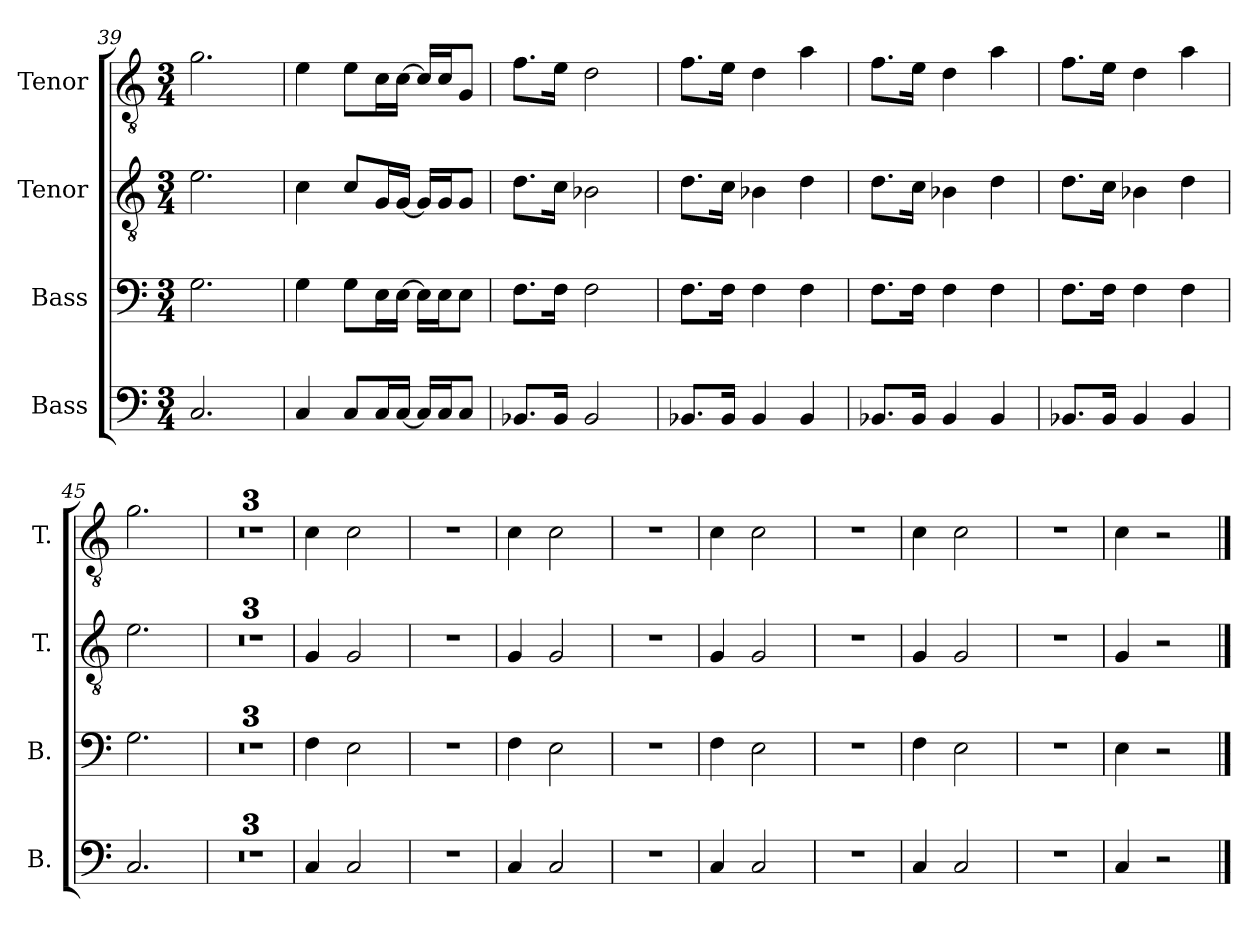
**kern	**kern	**kern	**kern
*part4	*part3	*part2	*part1
*staff4	*staff3	*staff2	*staff1
*I"Bass	*I"Bass	*I"Tenor	*I"Tenor
*I'B.	*I'B.	*I'T.	*I'T.
*clefF4	*clefF4	*clefGv2	*clefGv2
*k[]	*k[]	*k[]	*k[]
*M3/4	*M3/4	*M3/4	*M3/4
=39	=39	=39	=39
2.C/	2.G\	2.e\	2.g\
!!LO:LB:g=z
=40	=40	=40	=40
4C/	4G\	4c\	4e\
8C/L	8G\L	8c/L	8e\L
16C/L	16E\L	16G/L	16c\L
[16C/JJ	[16E\JJ	[16G/JJ	[16c\JJ
16C/LL]	16E\LL]	16G/LL]	16c/LL]
16C/J	16E\J	16G/J	16c/J
8C/J	8E\J	8G/J	8G/J
=41	=41	=41	=41
8.BB-X/L	8.F\L	8.d\L	8.f\L
16BB-/Jk	16F\Jk	16c\Jk	16e\Jk
2BB-/	2F\	2B-X\	2d\
=42	=42	=42	=42
8.BB-X/L	8.F\L	8.d\L	8.f\L
16BB-/Jk	16F\Jk	16c\Jk	16e\Jk
4BB-/	4F\	4B-X\	4d\
4BB-/	4F\	4d\	4a\
=43	=43	=43	=43
8.BB-X/L	8.F\L	8.d\L	8.f\L
16BB-/Jk	16F\Jk	16c\Jk	16e\Jk
4BB-/	4F\	4B-X\	4d\
4BB-/	4F\	4d\	4a\
!!LO:PB:g=z
=44	=44	=44	=44
8.BB-X/L	8.F\L	8.d\L	8.f\L
16BB-/Jk	16F\Jk	16c\Jk	16e\Jk
4BB-/	4F\	4B-X\	4d\
4BB-/	4F\	4d\	4a\
=45	=45	=45	=45
2.C/	2.G\	2.e\	2.g\
=46	=46	=46	=46
2.r	2.r	2.r	2.r
=47	=47	=47	=47
2.r	2.r	2.r	2.r
=48	=48	=48	=48
2.r	2.r	2.r	2.r
=49	=49	=49	=49
4C/	4F\	4G/	4c\
2C/	2E\	2G/	2c\
!!LO:LB:g=z
=50	=50	=50	=50
2.r	2.r	2.r	2.r
=51	=51	=51	=51
4C/	4F\	4G/	4c\
2C/	2E\	2G/	2c\
=52	=52	=52	=52
2.r	2.r	2.r	2.r
=53	=53	=53	=53
4C/	4F\	4G/	4c\
2C/	2E\	2G/	2c\
=54	=54	=54	=54
2.r	2.r	2.r	2.r
=55	=55	=55	=55
4C/	4F\	4G/	4c\
2C/	2E\	2G/	2c\
=56	=56	=56	=56
2.r	2.r	2.r	2.r
=57	=57	=57	=57
4C/	4E\	4G/	4c\
2r	2r	2r	2r
==	==	==	==
*-	*-	*-	*-
